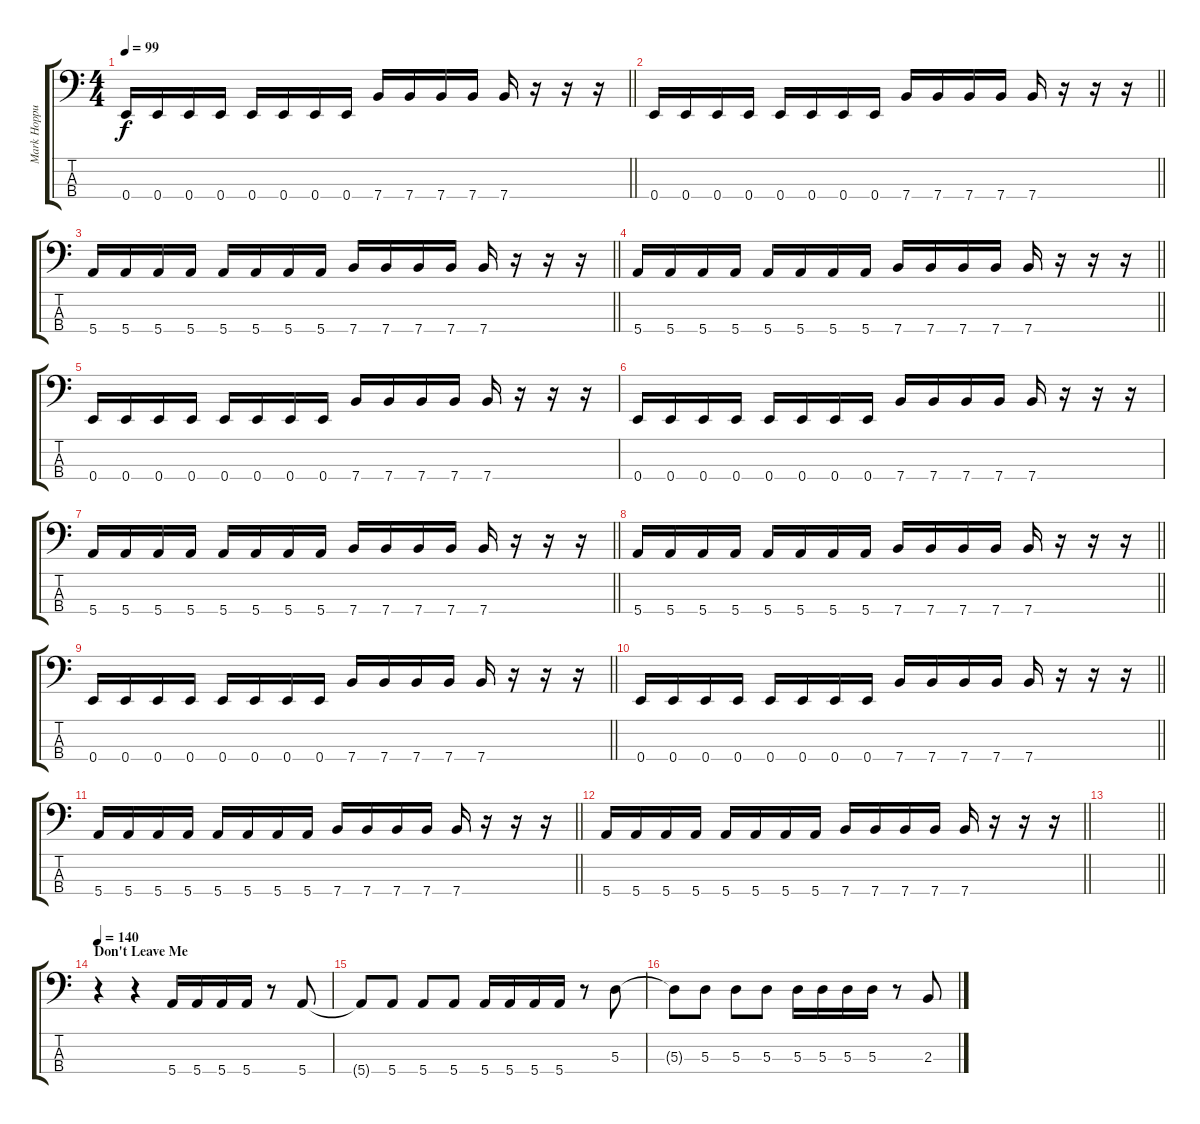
\track ("Mark Hoppus" "Mark Hoppu") {instrument electricbasspick}
\staff {score tabs}
\tuning (G2 D2 A1 E1) {hide}
\ts (4 4)
\tempo 99
\clef f4
\barLineRight lightlight
\ks c
0.4.16{dy f} 0.4.16 0.4.16 0.4.16 0.4.16 0.4.16 0.4.16 0.4.16 7.4.16 7.4.16 7.4.16 7.4.16 7.4.16 r.16 r.16 r.16 |
\barLineRight lightlight
0.4.16 0.4.16 0.4.16 0.4.16 0.4.16 0.4.16 0.4.16 0.4.16 7.4.16 7.4.16 7.4.16 7.4.16 7.4.16 r.16 r.16 r.16 |
\barLineRight lightlight
5.4.16 5.4.16 5.4.16 5.4.16 5.4.16 5.4.16 5.4.16 5.4.16 7.4.16 7.4.16 7.4.16 7.4.16 7.4.16 r.16 r.16 r.16 |
\barLineRight lightlight
5.4.16 5.4.16 5.4.16 5.4.16 5.4.16 5.4.16 5.4.16 5.4.16 7.4.16 7.4.16 7.4.16 7.4.16 7.4.16 r.16 r.16 r.16 |
0.4.16 0.4.16 0.4.16 0.4.16 0.4.16 0.4.16 0.4.16 0.4.16 7.4.16 7.4.16 7.4.16 7.4.16 7.4.16 r.16 r.16 r.16 |
0.4.16 0.4.16 0.4.16 0.4.16 0.4.16 0.4.16 0.4.16 0.4.16 7.4.16 7.4.16 7.4.16 7.4.16 7.4.16 r.16 r.16 r.16 |
\barLineRight lightlight
5.4.16 5.4.16 5.4.16 5.4.16 5.4.16 5.4.16 5.4.16 5.4.16 7.4.16 7.4.16 7.4.16 7.4.16 7.4.16 r.16 r.16 r.16 |
\barLineRight lightlight
5.4.16 5.4.16 5.4.16 5.4.16 5.4.16 5.4.16 5.4.16 5.4.16 7.4.16 7.4.16 7.4.16 7.4.16 7.4.16 r.16 r.16 r.16 |
\barLineRight lightlight
0.4.16 0.4.16 0.4.16 0.4.16 0.4.16 0.4.16 0.4.16 0.4.16 7.4.16 7.4.16 7.4.16 7.4.16 7.4.16 r.16 r.16 r.16 |
\barLineRight lightlight
0.4.16 0.4.16 0.4.16 0.4.16 0.4.16 0.4.16 0.4.16 0.4.16 7.4.16 7.4.16 7.4.16 7.4.16 7.4.16 r.16 r.16 r.16 |
\barLineRight lightlight
5.4.16 5.4.16 5.4.16 5.4.16 5.4.16 5.4.16 5.4.16 5.4.16 7.4.16 7.4.16 7.4.16 7.4.16 7.4.16 r.16 r.16 r.16 |
\barLineRight lightlight
5.4.16 5.4.16 5.4.16 5.4.16 5.4.16 5.4.16 5.4.16 5.4.16 7.4.16 7.4.16 7.4.16 7.4.16 7.4.16 r.16 r.16 r.16 |
\barLineRight lightlight
|
\section ("" "Don't Leave Me")
\tempo 140
r.4 r.4 5.4.16 5.4.16 5.4.16 5.4.16 r.8 5.4.8 |
5.4{t}.8 5.4.8 5.4.8 5.4.8 5.4.16 5.4.16 5.4.16 5.4.16 r.8 5.3.8 |
5.3{t}.8 5.3.8 5.3.8 5.3.8 5.3.16 5.3.16 5.3.16 5.3.16 r.8 2.3.8
